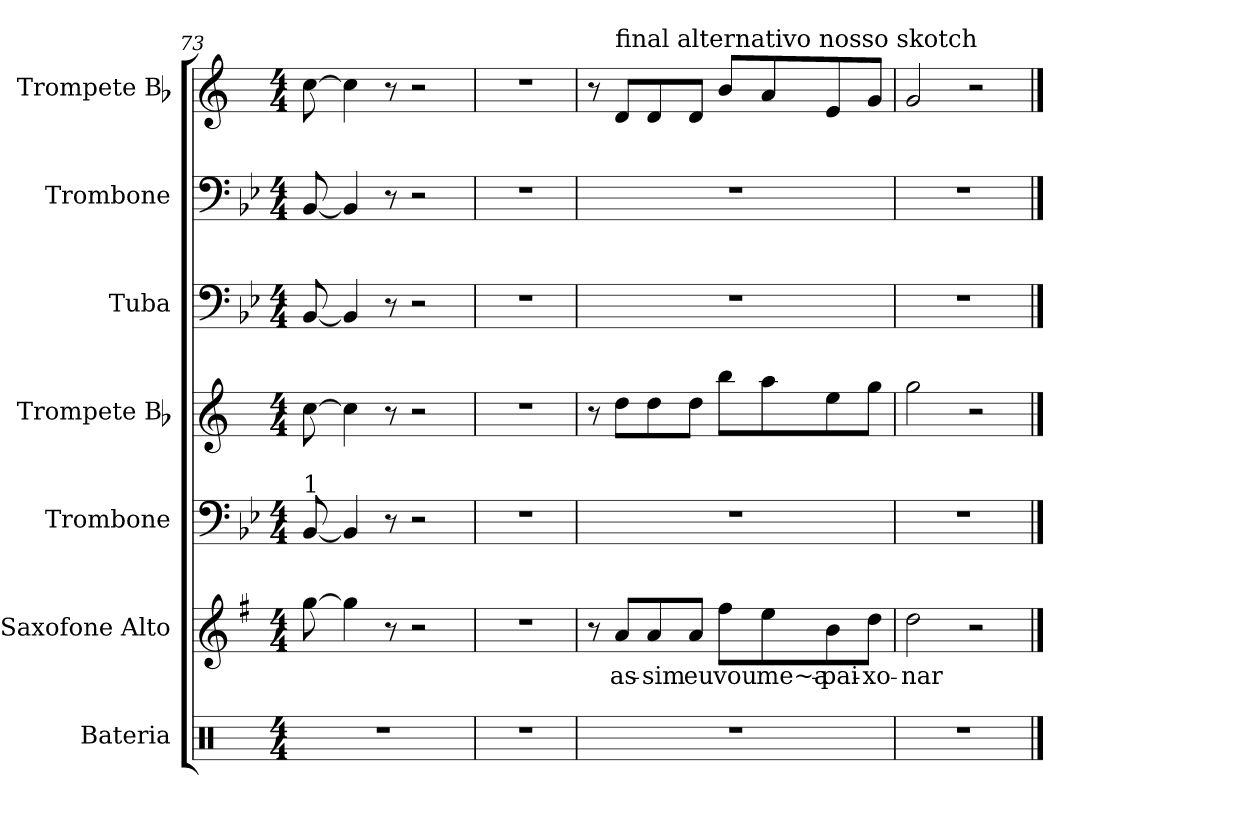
**kern	**kern	**text	**kern	**kern	**kern	**kern	**kern
*part7	*part6	*part6	*part5	*part4	*part3	*part2	*part1
*staff7	*staff6	*staff6	*staff5	*staff4	*staff3	*staff2	*staff1
*I"Bateria	*I"Saxofone Alto	*	*I"Trombone	*I"Trompete Bb	*I"Tuba	*I"Trombone	*I"Trompete Bb
*I'Bat.	*	*	*I'Tbn.	*I'Tpt. Bb	*I'Tba.	*I'Tbn.	*I'Tpt. Bb
*clefX	*clefG2	*	*clefF4	*clefG2	*clefF4	*clefF4	*clefG2
*	*ITrd5c9	*	*	*ITrd1c2	*	*	*ITrd1c2
*k[]	*k[b-e-]	*	*k[b-e-]	*k[b-e-]	*k[b-e-]	*k[b-e-]	*k[b-e-]
*M4/4	*M4/4	*	*M4/4	*M4/4	*M4/4	*M4/4	*M4/4
=73	=73	=73	=73	=73	=73	=73	=73
!	!	!	!LO:TX:a:t=1	!	!	!	!
1r	[8b-\	.	[8BB-/	[8b-\	[8BB-/	[8BB-/	[8b-\
.	4b-\]	.	4BB-/]	4b-\]	4BB-/]	4BB-/]	4b-\]
.	8r	.	8r	8r	8r	8r	8r
.	2r	.	2r	2r	2r	2r	2r
=74	=74	=74	=74	=74	=74	=74	=74
1r	1r	.	1r	1r	1r	1r	1r
=75	=75	=75	=75	=75	=75	=75	=75
1r	8r	.	1r	8r	1r	1r	8r
!	!	!	!	!	!	!	!LO:TX:a:t=final alternativo nosso skotch
!	!	!LO:LY:b	!	!	!	!	!
.	8c/L	as-	.	8cc\L	.	.	8c/L
!	!	!LO:LY:b	!	!	!	!	!
.	8c/	-sim	.	8cc\	.	.	8c/
!	!	!LO:LY:b	!	!	!	!	!
.	8c/J	eu	.	8cc\J	.	.	8c/J
!	!	!LO:LY:b	!	!	!	!	!
.	8a\L	vou	.	8aa\L	.	.	8a/L
!	!	!LO:LY:b	!	!	!	!	!
.	8g\	me~a-	.	8gg\	.	.	8g/
!	!	!LO:LY:b	!	!	!	!	!
.	8d\	-pai-	.	8dd\	.	.	8d/
!	!	!LO:LY:b	!	!	!	!	!
.	8f\J	-xo-	.	8ff\J	.	.	8f/J
=76	=76	=76	=76	=76	=76	=76	=76
!	!	!LO:LY:b	!	!	!	!	!
1r	2f\	-nar	1r	2ff\	1r	1r	2f/
.	2r	.	.	2r	.	.	2r
==	==	==	==	==	==	==	==
*-	*-	*-	*-	*-	*-	*-	*-
